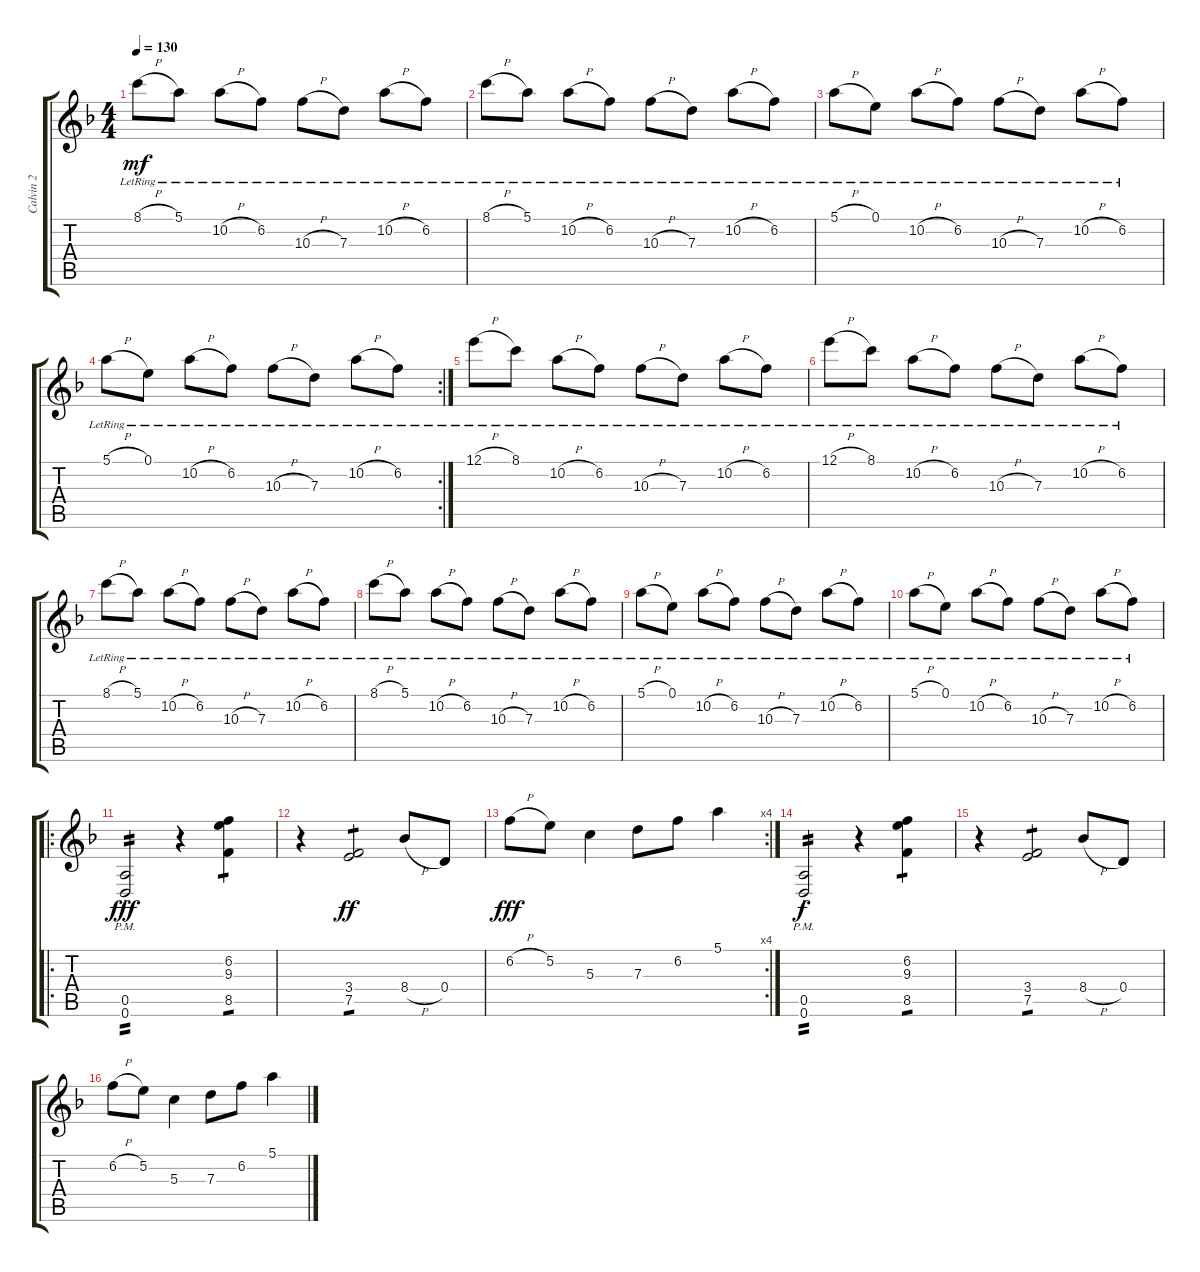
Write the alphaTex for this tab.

\track ("Calvin 2" "Calvin 2") {instrument distortionguitar}
\staff {score tabs}
\tuning (E4 B3 G3 D3 A2 D2) {hide}
\ts (4 4)
\tempo 130
\clef g2
\ks dminor
8.1{h lr}.8{dy mf} 5.1{lr}.8 10.2{h lr}.8 6.2{lr}.8 10.3{h lr}.8 7.3{lr}.8 10.2{h lr}.8 6.2{lr}.8 |
8.1{h lr}.8 5.1{lr}.8 10.2{h lr}.8 6.2{lr}.8 10.3{h lr}.8 7.3{lr}.8 10.2{h lr}.8 6.2{lr}.8 |
5.1{h lr}.8 0.1{lr}.8 10.2{h lr}.8 6.2{lr}.8 10.3{h lr}.8 7.3{lr}.8 10.2{h lr}.8 6.2{lr}.8 |
\rc 2
5.1{h lr}.8 0.1{lr}.8 10.2{h lr}.8 6.2{lr}.8 10.3{h lr}.8 7.3{lr}.8 10.2{h lr}.8 6.2{lr}.8 |
12.1{h lr}.8 8.1{lr}.8 10.2{h lr}.8 6.2{lr}.8 10.3{h lr}.8 7.3{lr}.8 10.2{h lr}.8 6.2{lr}.8 |
12.1{h lr}.8 8.1{lr}.8 10.2{h lr}.8 6.2{lr}.8 10.3{h lr}.8 7.3{lr}.8 10.2{h lr}.8 6.2{lr}.8 |
8.1{h lr}.8 5.1{lr}.8 10.2{h lr}.8 6.2{lr}.8 10.3{h lr}.8 7.3{lr}.8 10.2{h lr}.8 6.2{lr}.8 |
8.1{h lr}.8 5.1{lr}.8 10.2{h lr}.8 6.2{lr}.8 10.3{h lr}.8 7.3{lr}.8 10.2{h lr}.8 6.2{lr}.8 |
5.1{h lr}.8 0.1{lr}.8 10.2{h lr}.8 6.2{lr}.8 10.3{h lr}.8 7.3{lr}.8 10.2{h lr}.8 6.2{lr}.8 |
5.1{h lr}.8 0.1{lr}.8 10.2{h lr}.8 6.2{lr}.8 10.3{h lr}.8 7.3{lr}.8 10.2{h lr}.8 6.2{lr}.8 |
\ro
(0.5{pm st} 0.6{pm st}).2{tp 2 dy fff balance 16 instrument distortionguitar} r.4 (6.2 9.3 8.5).4{tp 1} |
r.4 (3.4 7.5).2{tp 1 dy ff} 8.4{h}.8 0.4.8 |
\rc 4
6.2{h}.8{dy fff} 5.2.8 5.3.4 7.3.8 6.2.8 5.1.4 |
(0.5{pm st} 0.6{pm st}).2{tp 2 dy f} r.4 (6.2 9.3 8.5).4{tp 1} |
r.4 (3.4 7.5).2{tp 1} 8.4{h}.8 0.4.8 |
6.2{h}.8 5.2.8 5.3.4 7.3.8 6.2.8 5.1.4
